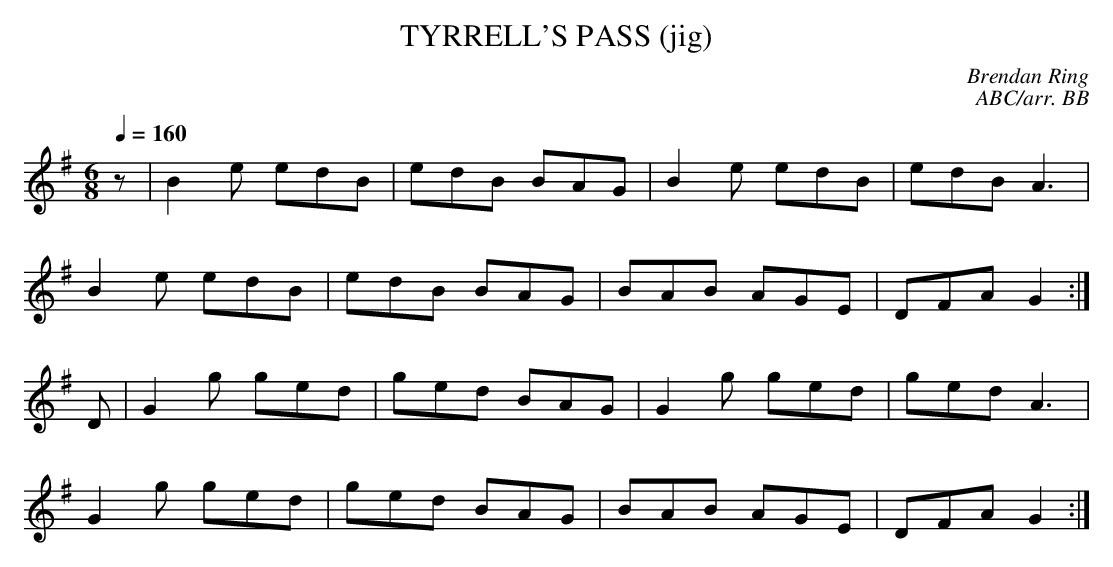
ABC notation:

X:1
T:TYRRELL'S PASS (jig)
C:Brendan Ring
C:ABC/arr. BB
Q:1/4=160
L:1/8
M:6/8
K:G
z|B2e edB|edB BAG|B2e edB|edB A3|
B2e edB|edB BAG|BAB AGE|DFA G2 :|
D|G2g ged|ged BAG|G2g ged|ged A3|
G2g ged|ged BAG|BAB AGE|DFA G2 :|
